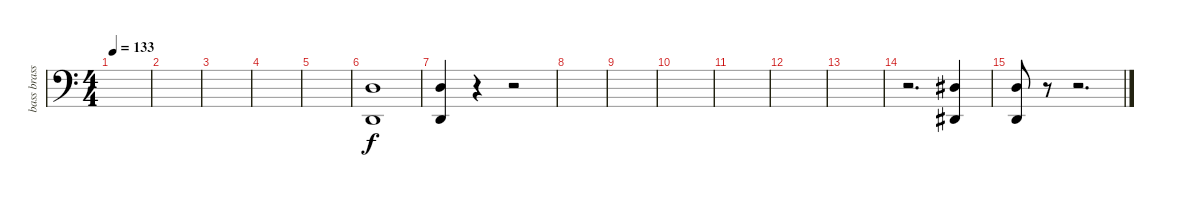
\track ("bass brass" "bass brass") {instrument brasssection}
\staff {score}
\tuning (G2 D2 A1 E1 B0) {hide}
\ts (4 4)
\tempo 133
\clef f4
\ks c
|
|
|
|
|
(7.1 0.2).1{volume 12} |
(7.1 0.2).4 r.4 r.2 |
|
|
|
|
|
|
r.2{d} (8.1 1.2).4 |
(7.1 0.2).8 r.8 r.2{d}
